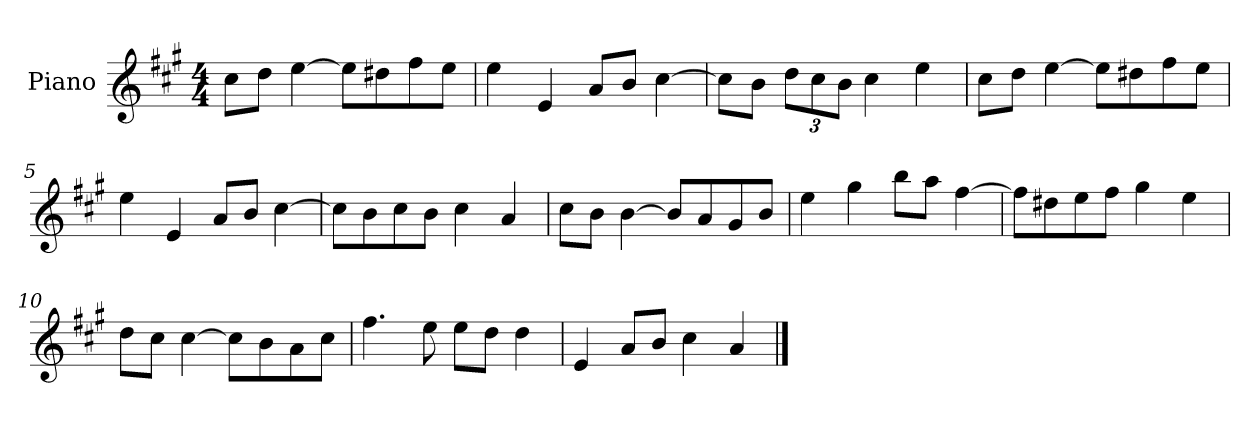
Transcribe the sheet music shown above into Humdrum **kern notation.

**kern
*part1
*staff1
*I"Piano
*I'P-no
*clefG2
*k[f#c#g#]
*M4/4
*MM90
=1
8cc#\L
8dd\J
[4ee\
8ee\L]
8dd#X\
8ff#\
8ee\J
=2
4ee\
4e/
8a/L
8b/J
[4cc#\
=3
8cc#\L]
8b\J
*Xbrackettup
12dd\L
12cc#\
12b\J
4cc#\
4ee\
=4
8cc#\L
8dd\J
[4ee\
8ee\L]
8dd#X\
8ff#\
8ee\J
=5
4ee\
4e/
8a/L
8b/J
[4cc#\
!!LO:LB:g=z
=6
8cc#\L]
8b\
8cc#\
8b\J
4cc#\
4a/
=7
8cc#\L
8b\J
[4b\
8b/L]
8a/
8g#/
8b/J
=8
4ee\
4gg#\
8bb\L
8aa\J
[4ff#\
=9
8ff#\L]
8dd#X\
8ee\
8ff#\J
4gg#\
4ee\
=10
8dd\L
8cc#\J
[4cc#\
8cc#\L]
8b\
8a\
8cc#\J
=11
4.ff#\
8ee\
8ee\L
8dd\J
4dd\
!!LO:LB:g=z
=12
4e/
8a/L
8b/J
4cc#\
4a/
==
*-
